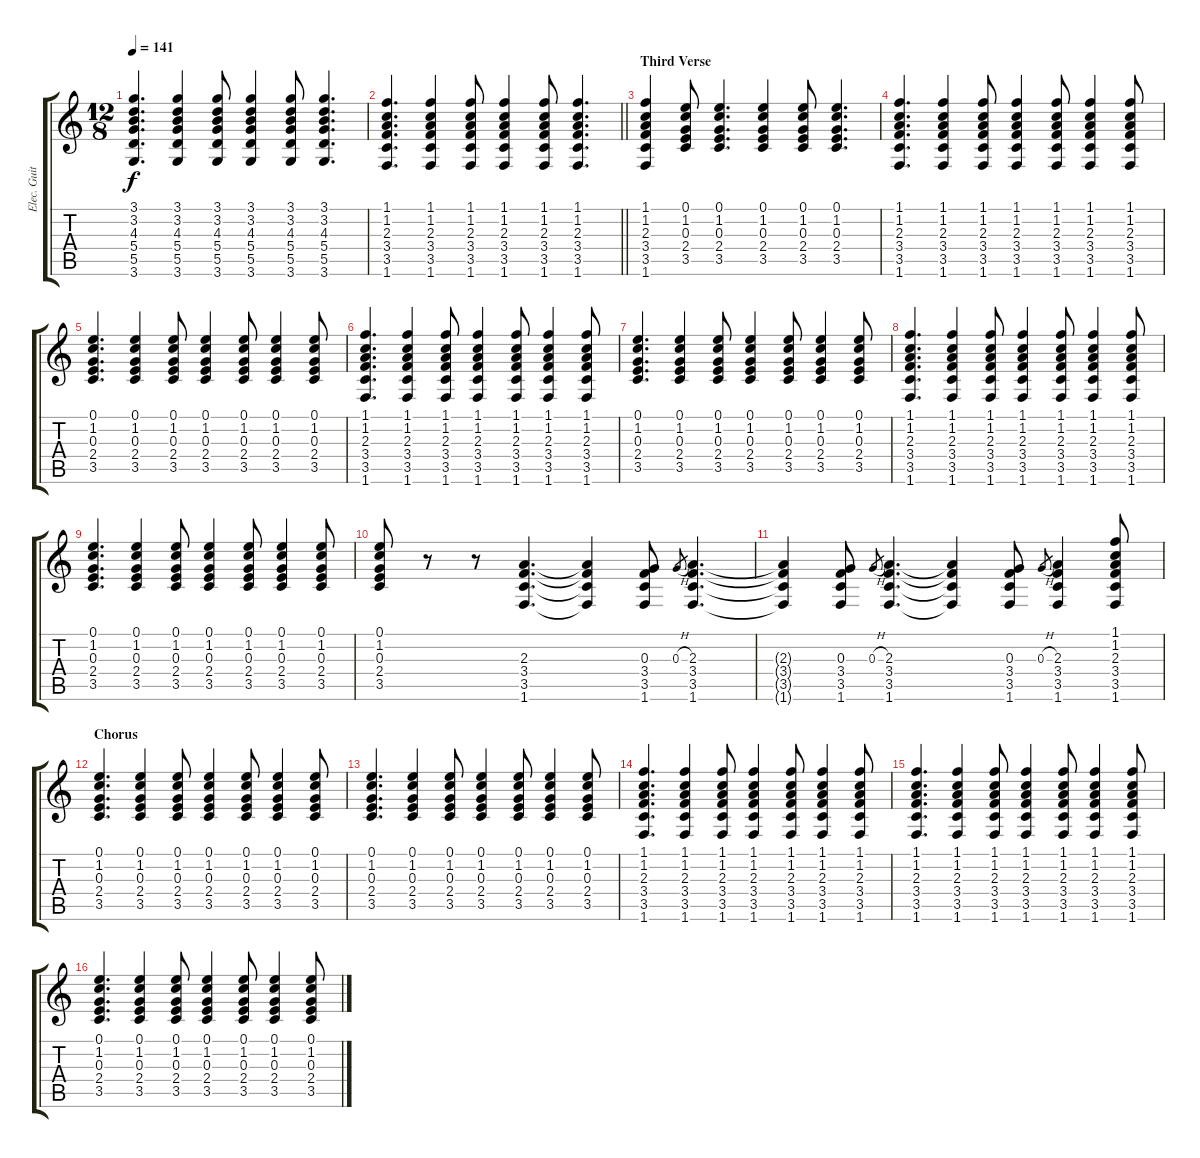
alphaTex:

\track ("Elec. Guitar 4" "Elec. Guit") {instrument electricguitarjazz}
\staff {score tabs}
\tuning (E4 B3 G3 D3 A2 E2) {hide}
\ts (12 8)
\tempo 141
\clef g2
\ks c
(3.1 3.2 4.3 5.4 5.5 3.6).4{d dy f} (3.1 3.2 4.3 5.4 5.5 3.6).4 (3.1 3.2 4.3 5.4 5.5 3.6).8 (3.1 3.2 4.3 5.4 5.5 3.6).4 (3.1 3.2 4.3 5.4 5.5 3.6).8 (3.1 3.2 4.3 5.4 5.5 3.6).4{d} |
\barLineRight lightlight
(1.1 1.2 2.3 3.4 3.5 1.6).4{d} (1.1 1.2 2.3 3.4 3.5 1.6).4 (1.1 1.2 2.3 3.4 3.5 1.6).8 (1.1 1.2 2.3 3.4 3.5 1.6).4 (1.1 1.2 2.3 3.4 3.5 1.6).8 (1.1 1.2 2.3 3.4 3.5 1.6).4{d} |
\section ("" "Third Verse")
(1.1 1.2 2.3 3.4 3.5 1.6).4 (0.1 1.2 0.3 2.4 3.5).8 (0.1 1.2 0.3 2.4 3.5).4{d} (0.1 1.2 0.3 2.4 3.5).4 (0.1 1.2 0.3 2.4 3.5).8 (0.1 1.2 0.3 2.4 3.5).4{d} |
(1.1 1.2 2.3 3.4 3.5 1.6).4{d} (1.1 1.2 2.3 3.4 3.5 1.6).4 (1.1 1.2 2.3 3.4 3.5 1.6).8 (1.1 1.2 2.3 3.4 3.5 1.6).4 (1.1 1.2 2.3 3.4 3.5 1.6).8 (1.1 1.2 2.3 3.4 3.5 1.6).4 (1.1 1.2 2.3 3.4 3.5 1.6).8 |
(0.1 1.2 0.3 2.4 3.5).4{d} (0.1 1.2 0.3 2.4 3.5).4 (0.1 1.2 0.3 2.4 3.5).8 (0.1 1.2 0.3 2.4 3.5).4 (0.1 1.2 0.3 2.4 3.5).8 (0.1 1.2 0.3 2.4 3.5).4 (0.1 1.2 0.3 2.4 3.5).8 |
(1.1 1.2 2.3 3.4 3.5 1.6).4{d} (1.1 1.2 2.3 3.4 3.5 1.6).4 (1.1 1.2 2.3 3.4 3.5 1.6).8 (1.1 1.2 2.3 3.4 3.5 1.6).4 (1.1 1.2 2.3 3.4 3.5 1.6).8 (1.1 1.2 2.3 3.4 3.5 1.6).4 (1.1 1.2 2.3 3.4 3.5 1.6).8 |
(0.1 1.2 0.3 2.4 3.5).4{d} (0.1 1.2 0.3 2.4 3.5).4 (0.1 1.2 0.3 2.4 3.5).8 (0.1 1.2 0.3 2.4 3.5).4 (0.1 1.2 0.3 2.4 3.5).8 (0.1 1.2 0.3 2.4 3.5).4 (0.1 1.2 0.3 2.4 3.5).8 |
(1.1 1.2 2.3 3.4 3.5 1.6).4{d} (1.1 1.2 2.3 3.4 3.5 1.6).4 (1.1 1.2 2.3 3.4 3.5 1.6).8 (1.1 1.2 2.3 3.4 3.5 1.6).4 (1.1 1.2 2.3 3.4 3.5 1.6).8 (1.1 1.2 2.3 3.4 3.5 1.6).4 (1.1 1.2 2.3 3.4 3.5 1.6).8 |
(0.1 1.2 0.3 2.4 3.5).4{d} (0.1 1.2 0.3 2.4 3.5).4 (0.1 1.2 0.3 2.4 3.5).8 (0.1 1.2 0.3 2.4 3.5).4 (0.1 1.2 0.3 2.4 3.5).8 (0.1 1.2 0.3 2.4 3.5).4 (0.1 1.2 0.3 2.4 3.5).8 |
(0.1 1.2 0.3 2.4 3.5).8 r.8 r.8 (2.3 3.4 3.5 1.6).4{d} (2.3{t} 3.4{t} 3.5{t} 1.6{t}).4 (0.3 3.4 3.5 1.6).8 0.3{h}.8{gr} (2.3 3.4 3.5 1.6).4{d} |
(2.3{t} 3.4{t} 3.5{t} 1.6{t}).4 (0.3 3.4 3.5 1.6).8 0.3{h}.8{gr} (2.3 3.4 3.5 1.6).4{d} (2.3{t} 3.4{t} 3.5{t} 1.6{t}).4 (0.3 3.4 3.5 1.6).8 0.3{h}.8{gr} (2.3 3.4 3.5 1.6).4 (1.1 1.2 2.3 3.4 3.5 1.6).8 |
\section ("" "Chorus")
(0.1 1.2 0.3 2.4 3.5).4{d} (0.1 1.2 0.3 2.4 3.5).4 (0.1 1.2 0.3 2.4 3.5).8 (0.1 1.2 0.3 2.4 3.5).4 (0.1 1.2 0.3 2.4 3.5).8 (0.1 1.2 0.3 2.4 3.5).4 (0.1 1.2 0.3 2.4 3.5).8 |
(0.1 1.2 0.3 2.4 3.5).4{d} (0.1 1.2 0.3 2.4 3.5).4 (0.1 1.2 0.3 2.4 3.5).8 (0.1 1.2 0.3 2.4 3.5).4 (0.1 1.2 0.3 2.4 3.5).8 (0.1 1.2 0.3 2.4 3.5).4 (0.1 1.2 0.3 2.4 3.5).8 |
(1.1 1.2 2.3 3.4 3.5 1.6).4{d} (1.1 1.2 2.3 3.4 3.5 1.6).4 (1.1 1.2 2.3 3.4 3.5 1.6).8 (1.1 1.2 2.3 3.4 3.5 1.6).4 (1.1 1.2 2.3 3.4 3.5 1.6).8 (1.1 1.2 2.3 3.4 3.5 1.6).4 (1.1 1.2 2.3 3.4 3.5 1.6).8 |
(1.1 1.2 2.3 3.4 3.5 1.6).4{d} (1.1 1.2 2.3 3.4 3.5 1.6).4 (1.1 1.2 2.3 3.4 3.5 1.6).8 (1.1 1.2 2.3 3.4 3.5 1.6).4 (1.1 1.2 2.3 3.4 3.5 1.6).8 (1.1 1.2 2.3 3.4 3.5 1.6).4 (1.1 1.2 2.3 3.4 3.5 1.6).8 |
(0.1 1.2 0.3 2.4 3.5).4{d} (0.1 1.2 0.3 2.4 3.5).4 (0.1 1.2 0.3 2.4 3.5).8 (0.1 1.2 0.3 2.4 3.5).4 (0.1 1.2 0.3 2.4 3.5).8 (0.1 1.2 0.3 2.4 3.5).4 (0.1 1.2 0.3 2.4 3.5).8
